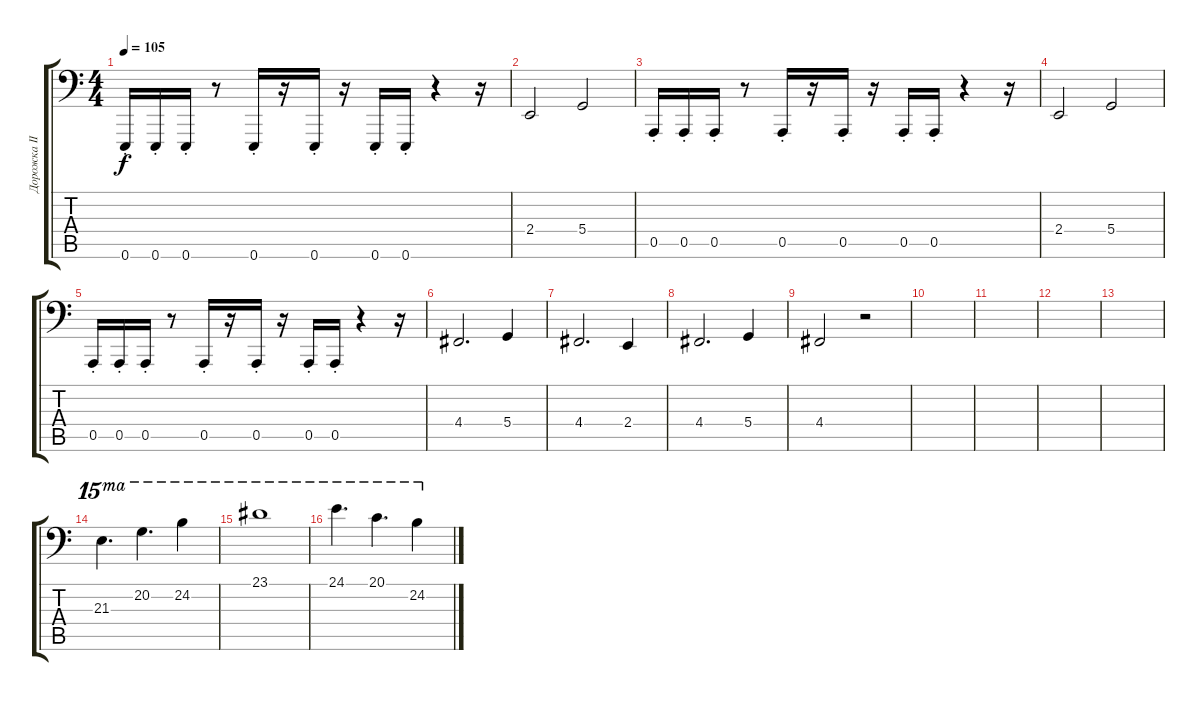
\track ("Дорожка III" "Дорожка II") {instrument lead8bassandlead}
\staff {score tabs}
\tuning (E4 B3 G3 D2 A1 E1) {hide}
\ts (4 4)
\tempo 105
\clef f4
\ks c
0.6{st}.16{dy f} 0.6{st}.16 0.6{st}.16 r.8 0.6{st}.16 r.16 0.6{st}.16 r.16 0.6{st}.16 0.6{st}.16 r.4 r.16 |
2.4.2 5.4.2 |
0.5{st}.16 0.5{st}.16 0.5{st}.16 r.8 0.5{st}.16 r.16 0.5{st}.16 r.16 0.5{st}.16 0.5{st}.16 r.4 r.16 |
2.4.2 5.4.2 |
0.5{st}.16 0.5{st}.16 0.5{st}.16 r.8 0.5{st}.16 r.16 0.5{st}.16 r.16 0.5{st}.16 0.5{st}.16 r.4 r.16 |
4.4.2{d} 5.4.4 |
4.4.2{d} 2.4.4 |
4.4.2{d} 5.4.4 |
4.4.2 r.2 |
|
|
|
|
21.3.4{d ot 15ma} 20.2.4{d ot 15ma} 24.2.4{ot 15ma} |
23.1.1{ot 15ma} |
24.1.4{d ot 15ma} 20.1.4{d ot 15ma} 24.2.4{ot 15ma}
